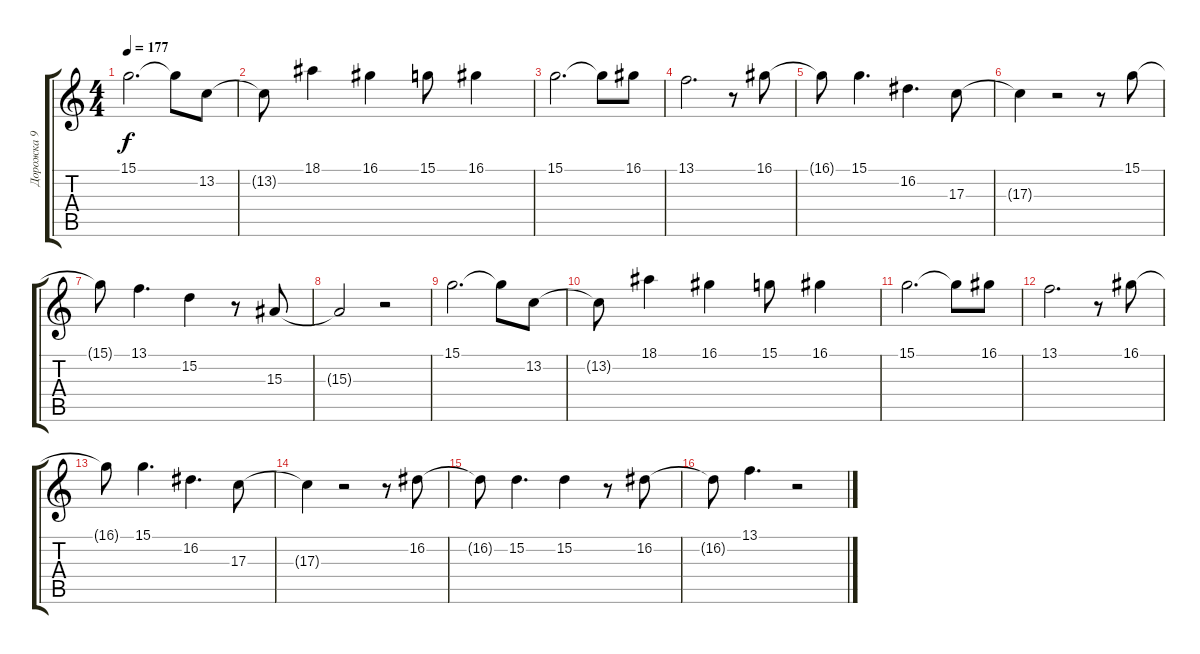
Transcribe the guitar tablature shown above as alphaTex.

\track ("Дорожка 9" "Дорожка 9") {instrument fx5brightness}
\staff {score tabs}
\tuning (E4 B3 G3 D3 A2 E2) {hide}
\ts (4 4)
\tempo 177
\clef g2
\ks c
15.1.2{d dy f} 15.1{t}.8 13.2.8 |
13.2{t}.8 18.1.4 16.1.4 15.1.8 16.1.4 |
15.1.2{d} 15.1{t}.8 16.1.8 |
13.1.2{d} r.8 16.1.8 |
16.1{t}.8 15.1.4{d} 16.2.4{d} 17.3.8 |
17.3{t}.4 r.2 r.8 15.1.8 |
15.1{t}.8 13.1.4{d} 15.2.4 r.8 15.3.8 |
15.3{t}.2 r.2 |
15.1.2{d} 15.1{t}.8 13.2.8 |
13.2{t}.8 18.1.4 16.1.4 15.1.8 16.1.4 |
15.1.2{d} 15.1{t}.8 16.1.8 |
13.1.2{d} r.8 16.1.8 |
16.1{t}.8 15.1.4{d} 16.2.4{d} 17.3.8 |
17.3{t}.4 r.2 r.8 16.2.8 |
16.2{t}.8 15.2.4{d} 15.2.4 r.8 16.2.8 |
16.2{t}.8 13.1.4{d} r.2
